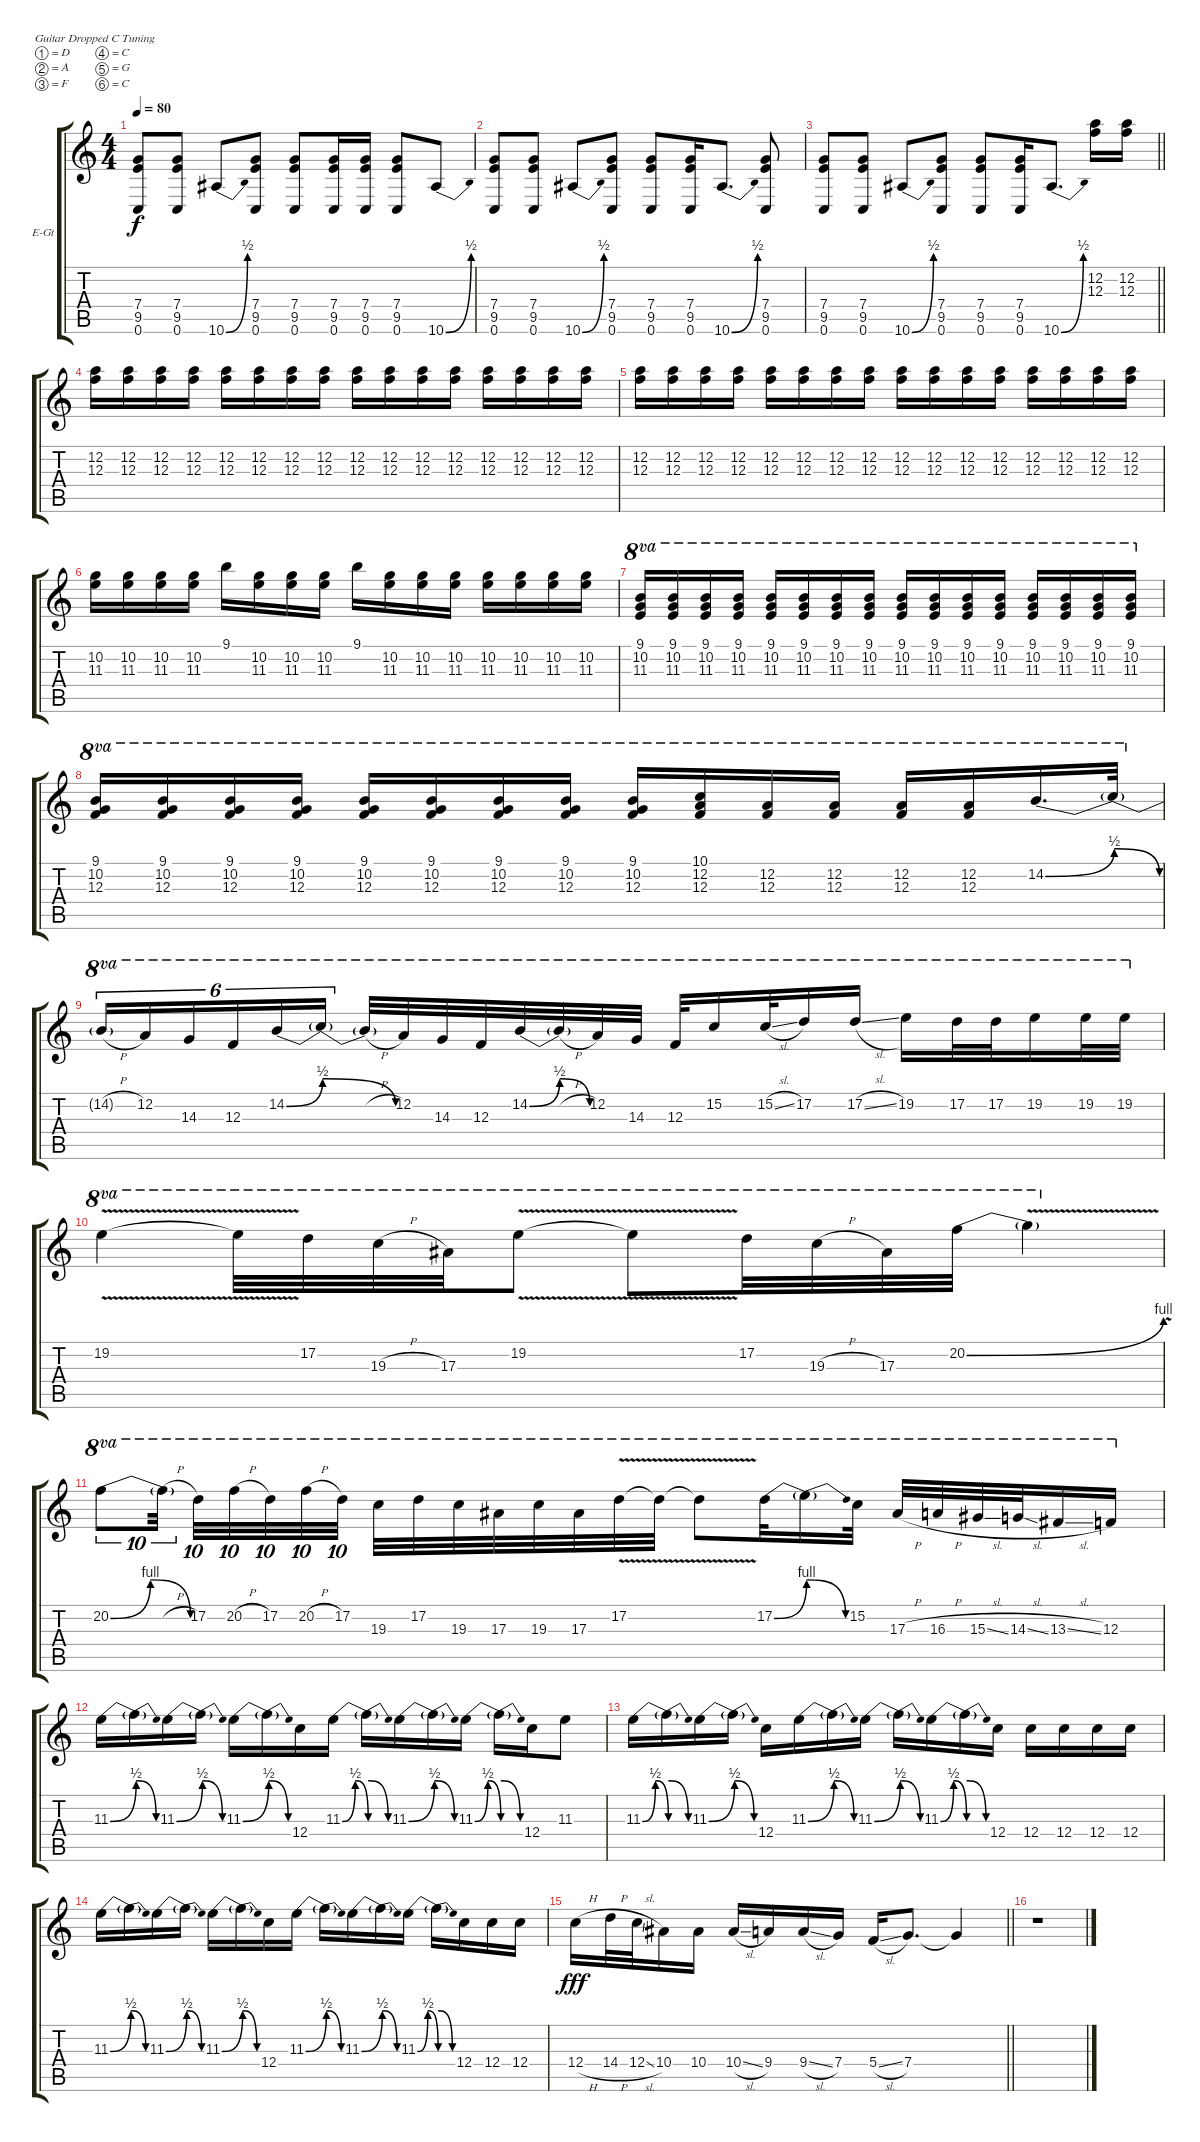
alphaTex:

\bracketExtendMode groupsimilarinstruments
\firstSystemTrackNameOrientation horizontal
\otherSystemsTrackNameOrientation horizontal
\track ("d1" "E-Gt") {instrument distortionguitar}
\staff {score tabs}
\tuning (D4 A3 F3 C3 G2 C2)
\ts (4 4)
\tempo 80
\clef g2
\ks c
(7.4 9.5 0.6).8{dy f} (7.4 9.5 0.6).8 10.6{be (bend 0 0 60 2)}.8 (7.4 9.5 0.6).8 (7.4 9.5 0.6).8 (7.4 9.5 0.6).16 (7.4 9.5 0.6).16 (7.4 9.5 0.6).8 10.6{be (bend 0 0 60 2)}.8 |
(7.4 9.5 0.6).8 (7.4 9.5 0.6).8 10.6{be (bend 0 0 60 2)}.8 (7.4 9.5 0.6).8 (7.4 9.5 0.6).8 (7.4 9.5 0.6).16 10.6{be (bend 0 0 60 2)}.8{d} (7.4 9.5 0.6).8 |
\barLineRight lightlight
(7.4 9.5 0.6).8 (7.4 9.5 0.6).8 10.6{be (bend 0 0 60 2)}.8 (7.4 9.5 0.6).8 (7.4 9.5 0.6).8 (7.4 9.5 0.6).16 10.6{be (bend 0 0 60 2)}.8{d} (12.2 12.3).16 (12.2 12.3).16 |
\section ("" " ")
(12.2 12.3).16 (12.2 12.3).16 (12.2 12.3).16 (12.2 12.3).16 (12.2 12.3).16 (12.2 12.3).16 (12.2 12.3).16 (12.2 12.3).16 (12.2 12.3).16 (12.2 12.3).16 (12.2 12.3).16 (12.2 12.3).16 (12.2 12.3).16 (12.2 12.3).16 (12.2 12.3).16 (12.2 12.3).16 |
(12.2 12.3).16 (12.2 12.3).16 (12.2 12.3).16 (12.2 12.3).16 (12.2 12.3).16 (12.2 12.3).16 (12.2 12.3).16 (12.2 12.3).16 (12.2 12.3).16 (12.2 12.3).16 (12.2 12.3).16 (12.2 12.3).16 (12.2 12.3).16 (12.2 12.3).16 (12.2 12.3).16 (12.2 12.3).16 |
(10.2 11.3).16 (10.2 11.3).16 (10.2 11.3).16 (10.2 11.3).16 9.1.16 (10.2 11.3).16 (10.2 11.3).16 (10.2 11.3).16 9.1.16 (10.2 11.3).16 (10.2 11.3).16 (10.2 11.3).16 (10.2 11.3).16 (10.2 11.3).16 (10.2 11.3).16 (10.2 11.3).16 |
(9.1 10.2 11.3).16{ot 8va} (9.1 10.2 11.3).16{ot 8va} (9.1 10.2 11.3).16{ot 8va} (9.1 10.2 11.3).16{ot 8va} (9.1 10.2 11.3).16{ot 8va} (9.1 10.2 11.3).16{ot 8va} (9.1 10.2 11.3).16{ot 8va} (9.1 10.2 11.3).16{ot 8va} (9.1 10.2 11.3).16{ot 8va} (9.1 10.2 11.3).16{ot 8va} (9.1 10.2 11.3).16{ot 8va} (9.1 10.2 11.3).16{ot 8va} (9.1 10.2 11.3).16{ot 8va} (9.1 10.2 11.3).16{ot 8va} (9.1 10.2 11.3).16{ot 8va} (9.1 10.2 11.3).16{ot 8va} |
(9.1 10.2 12.3).16{ot 8va} (9.1 10.2 12.3).16{ot 8va} (9.1 10.2 12.3).16{ot 8va} (9.1 10.2 12.3).16{ot 8va} (9.1 10.2 12.3).16{ot 8va} (9.1 10.2 12.3).16{ot 8va} (9.1 10.2 12.3).16{ot 8va} (9.1 10.2 12.3).16{ot 8va} (9.1 10.2 12.3).16{ot 8va} (10.1 12.2 12.3).16{ot 8va} (12.2 12.3).16{ot 8va} (12.2 12.3).16{ot 8va} (12.2 12.3).16{ot 8va} (12.2 12.3).16{ot 8va} 14.2{be (bend 0 0 60 2)}.16{d ot 8va} 14.2{be (release 0 2 60 0) t}.32{ot 8va} |
14.2{h t}.16{tu (6 4) ot 8va} 12.2.16{tu (6 4) ot 8va} 14.3.16{tu (6 4) ot 8va} 12.3.16{tu (6 4) ot 8va} 14.2{be (bend 0 0 60 2)}.16{tu (6 4) ot 8va} 14.2{be (release 0 2 60 0) t}.16{tu (6 4) ot 8va} 14.2{h t}.32{ot 8va} 12.2.32{ot 8va} 14.3.32{ot 8va} 12.3.32{ot 8va} 14.2{be (bendrelease 0 0 30 2 30 2 60 0)}.32{ot 8va} 14.2{h t}.32{ot 8va} 12.2.32{ot 8va} 14.3.32{ot 8va} 12.3.32{ot 8va} 15.2.16{ot 8va} 15.2{sl}.32{ot 8va} 17.2.16{ot 8va} 17.2{sl}.16{ot 8va} 19.2.16{ot 8va} 17.2.32{ot 8va} 17.2.32{ot 8va} 19.2.16{ot 8va} 19.2.32{ot 8va} 19.2.32{ot 8va} |
19.2{v}.4{ot 8va} 19.2{v t}.32{ot 8va} 17.2.32{ot 8va} 19.3{h}.32{ot 8va} 17.3.32{ot 8va} 19.2{v}.8{ot 8va} 19.2{v t}.8{ot 8va} 17.2.32{ot 8va} 19.3{h}.32{ot 8va} 17.3.32{ot 8va} 20.2{be (bend 0 0 60 4)}.32{ot 8va} 20.2{v t}.4{ot 8va} |
20.2{be (bendrelease 0 0 30 4 30 4 60 0)}.8{tu (10 8) ot 8va} 20.2{h t}.32{tu (10 8) ot 8va} 17.2.32{tu (10 8) ot 8va} 20.2{h}.32{tu (10 8) ot 8va} 17.2.32{tu (10 8) ot 8va} 20.2{h}.32{tu (10 8) ot 8va} 17.2.32{tu (10 8) ot 8va} 19.3.32{ot 8va} 17.2.32{ot 8va} 19.3.32{ot 8va} 17.3.32{ot 8va} 19.3.32{ot 8va} 17.3.32{ot 8va} 17.2{v}.32{ot 8va} 17.2{v t}.32{ot 8va} 17.2{v t}.8{ot 8va} 17.2{be (bend 0 0 60 4)}.32{ot 8va} 17.2{be (release 0 4 60 0) t}.16{ot 8va} 15.2.32{ot 8va} 17.3{h}.32{ot 8va} 16.3{h}.32{ot 8va} 15.3{sl}.32{ot 8va} 14.3{sl}.32{ot 8va} 13.3{sl}.16{ot 8va} 12.3.16{ot 8va} |
11.3{be (bend 0 0 60 2)}.16 11.3{be (release 0 2 60 0) t}.16 11.3{be (bend 0 0 60 2)}.16 11.3{be (release 0 2 60 0) t}.16 11.3{be (bend 0 0 60 2)}.16 11.3{be (release 0 2 60 0) t}.16 12.4.16 11.3{be (bendrelease 0 0 30 2 30 2 60 0)}.16 11.3{be (release 0 2 60 0) t}.16 11.3{be (bend 0 0 60 2)}.16 11.3{be (release 0 2 60 0) t}.16 11.3{be (bendrelease 0 0 30 2 30 2 60 0)}.16 11.3{be (release 0 2 60 0) t}.16 12.4.16 11.3.8 |
11.3{be (bendrelease 0 0 30 2 30 2 60 0)}.16 11.3{be (release 0 2 60 0) t}.16 11.3{be (bend 0 0 60 2)}.16 11.3{be (release 0 2 60 0) t}.16 12.4.16 11.3{be (bend 0 0 60 2)}.16 11.3{be (release 0 2 60 0) t}.16 11.3{be (bend 0 0 60 2)}.16 11.3{be (release 0 2 60 0) t}.16 11.3{be (bendrelease 0 0 30 2 30 2 60 0)}.16 11.3{be (release 0 2 60 0) t}.16 12.4.16 12.4.16 12.4.16 12.4.16 12.4.16 |
11.3{be (bend 0 0 60 2)}.16 11.3{be (release 0 2 60 0) t}.16 11.3{be (bend 0 0 60 2)}.16 11.3{be (release 0 2 60 0) t}.16 11.3{be (bend 0 0 60 2)}.16 11.3{be (release 0 2 60 0) t}.16 12.4.16 11.3{be (bend 0 0 60 2)}.16 11.3{be (release 0 2 60 0) t}.16 11.3{be (bend 0 0 60 2)}.16 11.3{be (release 0 2 60 0) t}.16 11.3{be (bendrelease 0 0 30 2 30 2 60 0)}.16 11.3{be (release 0 2 60 0) t}.16 12.4.16 12.4.16 12.4.16 |
\barLineRight lightlight
12.4{h}.16{dy fff} 14.4{h}.32 12.4{sl}.32 10.4.16 10.4.16 10.4{sl}.16 9.4.16 9.4{sl}.16 7.4.16 5.4{sl}.16 7.4.8{d} 7.4{t}.4 |
\section ("" " ")
r.1
